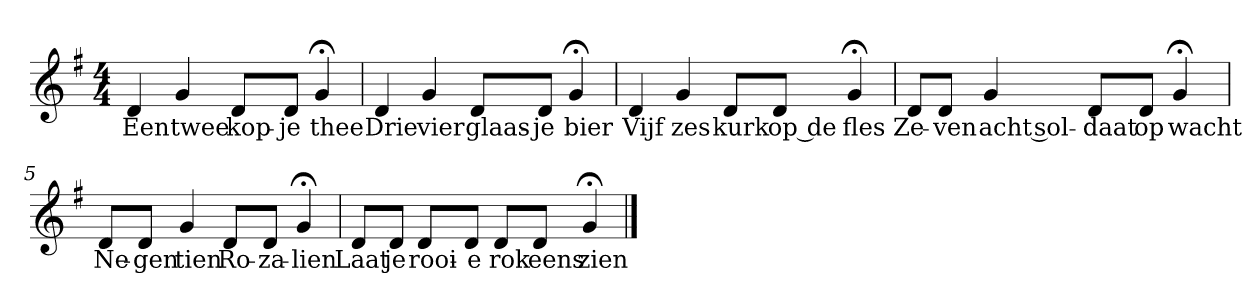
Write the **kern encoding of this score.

**kern	**text
*part1	*part1
*staff1	*staff1
*k[f#]	*
*G:	*
*M4/4	*
*MM120	*
=1	=1
4d	Een
4g	twee
8dL	kop-
8dJ	-je
4g;<	thee
=2	=2
4d	Drie
4g	vier
8dL	glaas-
8dJ	-je
4g;<	bier
=3	=3
4d	Vijf
4g	zes
8dL	kurk
8dJ	op de
4g;<	fles
=4	=4
8dL	Ze-
8dJ	-ven
4g	acht sol-
8dL	-daat
8dJ	op
4g;<	wacht
=5	=5
8dL	Ne-
8dJ	-gen
4g	tien
8dL	Ro-
8dJ	-za-
4g;<	-lien
=6	=6
8dL	Laat
8dJ	je
8dL	rooi-
8dJ	-e
8dL	rok
8dJ	eens
4g;<	zien
==	==
*-	*-
